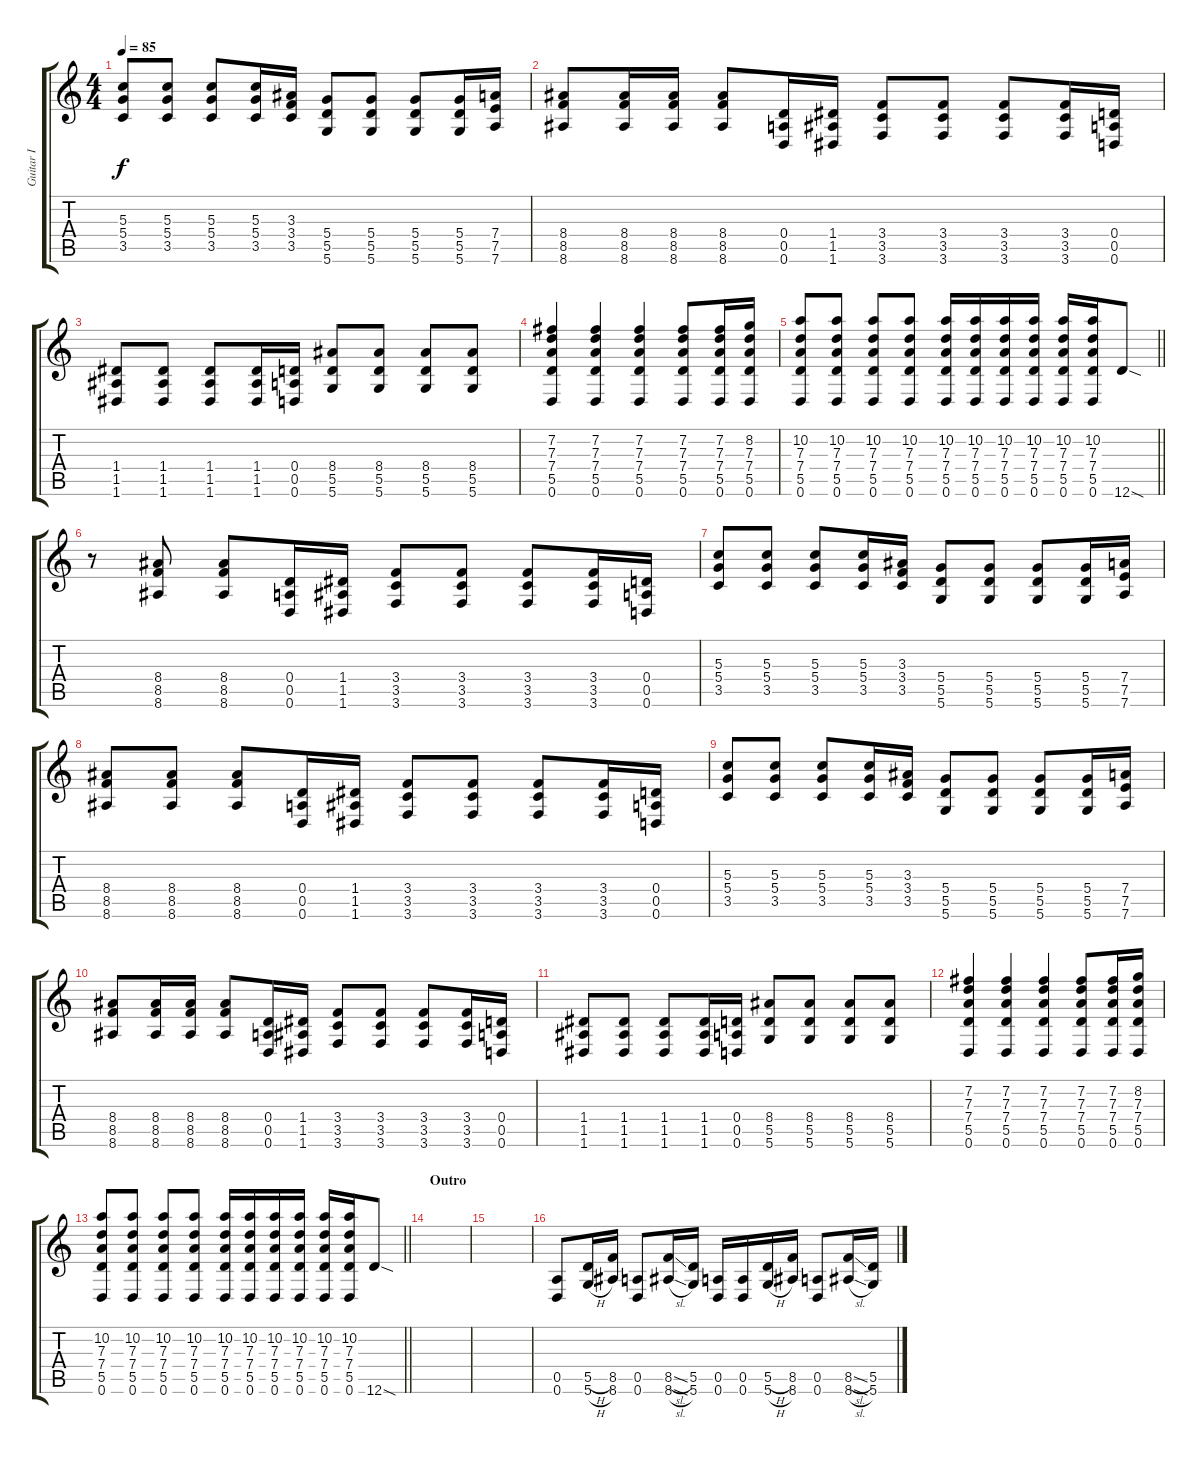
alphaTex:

\track ("Guitar I" "Guitar I") {instrument distortionguitar}
\staff {score tabs}
\tuning (E4 B3 G3 D3 A2 D2) {hide}
\ts (4 4)
\tempo 85
\clef g2
\ks c
(5.3 5.4 3.5).8{dy f} (5.3 5.4 3.5).8 (5.3 5.4 3.5).8 (5.3 5.4 3.5).16 (3.3 3.4 3.5).16 (5.4 5.5 5.6).8 (5.4 5.5 5.6).8 (5.4 5.5 5.6).8 (5.4 5.5 5.6).16 (7.4 7.5 7.6).16 |
(8.4 8.5 8.6).8 (8.4 8.5 8.6).16 (8.4 8.5 8.6).16 (8.4 8.5 8.6).8 (0.4 0.5 0.6).16 (1.4 1.5 1.6).16 (3.4 3.5 3.6).8 (3.4 3.5 3.6).8 (3.4 3.5 3.6).8 (3.4 3.5 3.6).16 (0.4 0.5 0.6).16 |
(1.4 1.5 1.6).8 (1.4 1.5 1.6).8 (1.4 1.5 1.6).8 (1.4 1.5 1.6).16 (0.4 0.5 0.6).16 (8.4 5.5 5.6).8 (8.4 5.5 5.6).8 (8.4 5.5 5.6).8 (8.4 5.5 5.6).8 |
(7.2 7.3 7.4 5.5 0.6).4 (7.2 7.3 7.4 5.5 0.6).4 (7.2 7.3 7.4 5.5 0.6).4 (7.2 7.3 7.4 5.5 0.6).8 (7.2 7.3 7.4 5.5 0.6).16 (8.2 7.3 7.4 5.5 0.6).16 |
\barLineRight lightlight
(10.2 7.3 7.4 5.5 0.6).8 (10.2 7.3 7.4 5.5 0.6).8 (10.2 7.3 7.4 5.5 0.6).8 (10.2 7.3 7.4 5.5 0.6).8 (10.2 7.3 7.4 5.5 0.6).16 (10.2 7.3 7.4 5.5 0.6).16 (10.2 7.3 7.4 5.5 0.6).16 (10.2 7.3 7.4 5.5 0.6).16 (10.2 7.3 7.4 5.5 0.6).16 (10.2 7.3 7.4 5.5 0.6).16 12.6{sod}.8 |
r.8 (8.4 8.5 8.6).8 (8.4 8.5 8.6).8 (0.4 0.5 0.6).16 (1.4 1.5 1.6).16 (3.4 3.5 3.6).8 (3.4 3.5 3.6).8 (3.4 3.5 3.6).8 (3.4 3.5 3.6).16 (0.4 0.5 0.6).16 |
(5.3 5.4 3.5).8 (5.3 5.4 3.5).8 (5.3 5.4 3.5).8 (5.3 5.4 3.5).16 (3.3 3.4 3.5).16 (5.4 5.5 5.6).8 (5.4 5.5 5.6).8 (5.4 5.5 5.6).8 (5.4 5.5 5.6).16 (7.4 7.5 7.6).16 |
(8.4 8.5 8.6).8 (8.4 8.5 8.6).8 (8.4 8.5 8.6).8 (0.4 0.5 0.6).16 (1.4 1.5 1.6).16 (3.4 3.5 3.6).8 (3.4 3.5 3.6).8 (3.4 3.5 3.6).8 (3.4 3.5 3.6).16 (0.4 0.5 0.6).16 |
(5.3 5.4 3.5).8 (5.3 5.4 3.5).8 (5.3 5.4 3.5).8 (5.3 5.4 3.5).16 (3.3 3.4 3.5).16 (5.4 5.5 5.6).8 (5.4 5.5 5.6).8 (5.4 5.5 5.6).8 (5.4 5.5 5.6).16 (7.4 7.5 7.6).16 |
(8.4 8.5 8.6).8 (8.4 8.5 8.6).16 (8.4 8.5 8.6).16 (8.4 8.5 8.6).8 (0.4 0.5 0.6).16 (1.4 1.5 1.6).16 (3.4 3.5 3.6).8 (3.4 3.5 3.6).8 (3.4 3.5 3.6).8 (3.4 3.5 3.6).16 (0.4 0.5 0.6).16 |
(1.4 1.5 1.6).8 (1.4 1.5 1.6).8 (1.4 1.5 1.6).8 (1.4 1.5 1.6).16 (0.4 0.5 0.6).16 (8.4 5.5 5.6).8 (8.4 5.5 5.6).8 (8.4 5.5 5.6).8 (8.4 5.5 5.6).8 |
(7.2 7.3 7.4 5.5 0.6).4 (7.2 7.3 7.4 5.5 0.6).4 (7.2 7.3 7.4 5.5 0.6).4 (7.2 7.3 7.4 5.5 0.6).8 (7.2 7.3 7.4 5.5 0.6).16 (8.2 7.3 7.4 5.5 0.6).16 |
\barLineRight lightlight
(10.2 7.3 7.4 5.5 0.6).8 (10.2 7.3 7.4 5.5 0.6).8 (10.2 7.3 7.4 5.5 0.6).8 (10.2 7.3 7.4 5.5 0.6).8 (10.2 7.3 7.4 5.5 0.6).16 (10.2 7.3 7.4 5.5 0.6).16 (10.2 7.3 7.4 5.5 0.6).16 (10.2 7.3 7.4 5.5 0.6).16 (10.2 7.3 7.4 5.5 0.6).16 (10.2 7.3 7.4 5.5 0.6).16 12.6{sod}.8 |
\section ("" "Outro")
|
|
(0.5 0.6).8 (5.5{h} 5.6{h}).16 (8.5 8.6).16 (0.5 0.6).8 (8.5{sl} 8.6{sl}).16 (5.5 5.6).16 (0.5 0.6).16 (0.5 0.6).16 (5.5{h} 5.6{h}).16 (8.5 8.6).16 (0.5 0.6).8 (8.5{sl} 8.6{sl}).16 (5.5 5.6).16
